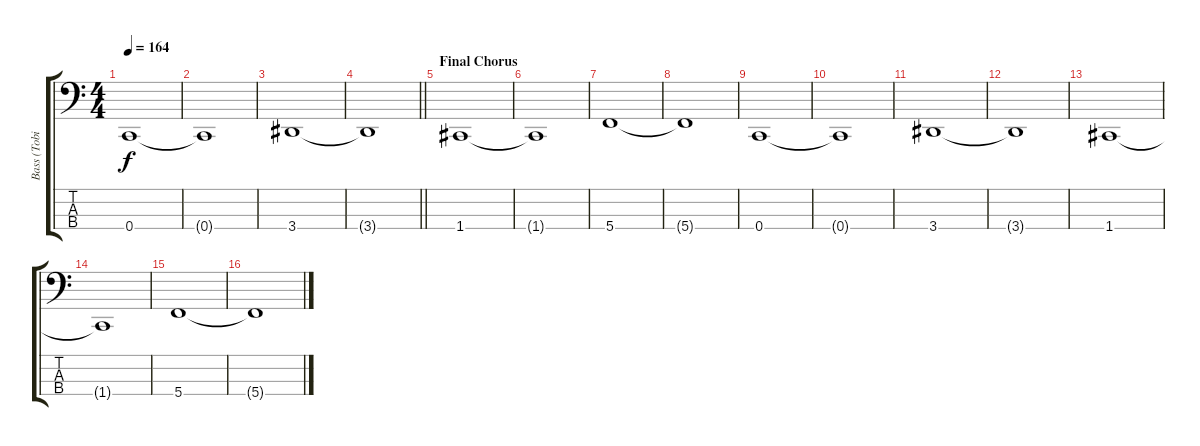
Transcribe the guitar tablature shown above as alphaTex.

\track ("Bass (Tobi)" "Bass (Tobi") {instrument electricbassfinger}
\staff {score tabs}
\tuning (F2 C2 G1 C1) {hide}
\ts (4 4)
\tempo 164
\clef f4
\ks c
0.4.1{dy f} |
0.4{t}.1 |
3.4.1 |
\barLineRight lightlight
3.4{t}.1 |
\section ("" "Final Chorus")
1.4.1 |
1.4{t}.1 |
5.4.1 |
5.4{t}.1 |
0.4.1 |
0.4{t}.1 |
3.4.1 |
3.4{t}.1 |
1.4.1 |
1.4{t}.1 |
5.4.1 |
5.4{t}.1
